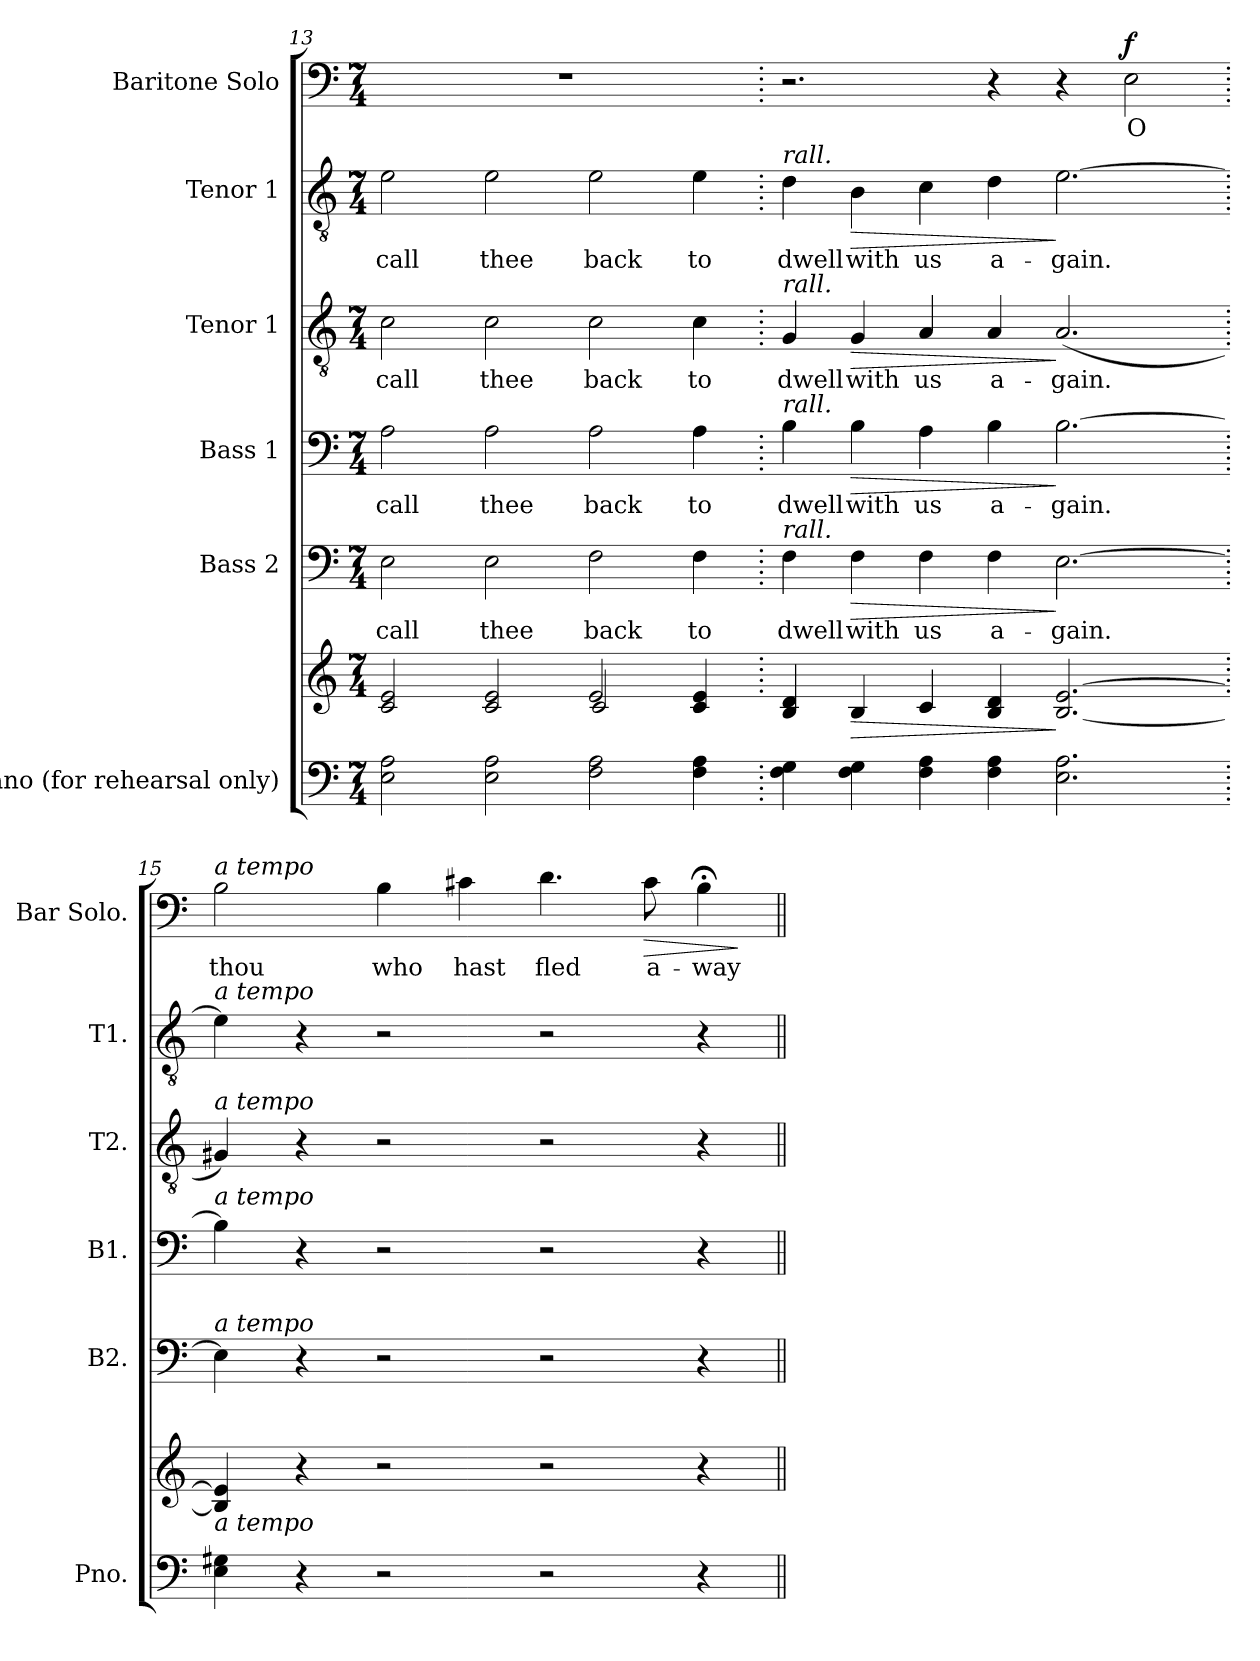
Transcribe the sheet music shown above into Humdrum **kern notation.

**kern	**kern	**dynam	**kern	**text	**dynam	**kern	**text	**dynam	**kern	**text	**dynam	**kern	**text	**dynam	**kern	**text	**dynam
*part6	*part6	*part6	*part5	*part5	*part5	*part4	*part4	*part4	*part3	*part3	*part3	*part2	*part2	*part2	*part1	*part1	*part1
*staff7	*staff6	*staff6/7	*staff5	*staff5	*staff5	*staff4	*staff4	*staff4	*staff3	*staff3	*staff3	*staff2	*staff2	*staff2	*staff1	*staff1	*staff1
*I"Piano (for rehearsal only)	*	*	*I"Bass 2	*	*	*I"Bass 1	*	*	*I"Tenor 1	*	*	*I"Tenor 1	*	*	*I"Baritone Solo	*	*
*I'Pno.	*	*	*I'B2.	*	*	*I'B1.	*	*	*I'T2.	*	*	*I'T1.	*	*	*I'Bar  Solo.	*	*
*clefF4	*clefG2	*	*clefF4	*	*	*clefF4	*	*	*clefGv2	*	*	*clefGv2	*	*	*clefF4	*	*
*	*	*	*	*	*	*	*	*	*ITrd7c12	*	*	*ITrd7c12	*	*	*	*	*
*k[]	*k[]	*	*k[]	*	*	*k[]	*	*	*k[]	*	*	*k[]	*	*	*k[]	*	*
*C:	*C:	*	*C:	*	*	*C:	*	*	*C:	*	*	*C:	*	*	*C:	*	*
*M7/4	*M7/4	*	*M7/4	*	*	*M7/4	*	*	*M7/4	*	*	*M7/4	*	*	*M7/4	*	*
=13	=13	=13	=13	=13	=13	=13	=13	=13	=13	=13	=13	=13	=13	=13	=13	=13	=13
*	*^	*	*	*	*	*	*	*	*	*	*	*	*	*	*	*	*
!	!	!	!	!	!LO:LY:b:color=#000000	!	!	!	!	!	!	!	!	!	!	!	!	!
!	!	!	!	!	!	!	!	!LO:LY:b:color=#000000	!	!	!	!	!	!	!	!	!	!
!	!	!	!	!	!	!	!	!	!	!	!LO:LY:b:color=#000000	!	!	!	!	!	!	!
!	!	!	!	!	!	!	!	!	!	!	!	!	!	!LO:LY:b:color=#000000	!	!LO:N:vis=1	!	!
2Ei\ 2Ai	2ci/ 2ei	1ryy	.	2Ei\	call	.	2Ai\	call	.	2Ci\	call	.	2Ei\	call	.	1..r	.	.
!	!	!	!	!	!LO:LY:b:color=#000000	!	!	!	!	!	!	!	!	!	!	!	!	!
!	!	!	!	!	!	!	!	!LO:LY:b:color=#000000	!	!	!	!	!	!	!	!	!	!
!	!	!	!	!	!	!	!	!	!	!	!LO:LY:b:color=#000000	!	!	!	!	!	!	!
!	!	!	!	!	!	!	!	!	!	!	!	!	!	!LO:LY:b:color=#000000	!	!	!	!
2Ei\ 2Ai	2ci/ 2ei	.	.	2Ei\	thee	.	2Ai\	thee	.	2Ci\	thee	.	2Ei\	thee	.	.	.	.
!	!	!	!	!	!LO:LY:b:color=#000000	!	!	!	!	!	!	!	!	!	!	!	!	!
!	!	!	!	!	!	!	!	!LO:LY:b:color=#000000	!	!	!	!	!	!	!	!	!	!
!	!	!	!	!	!	!	!	!	!	!	!LO:LY:b:color=#000000	!	!	!	!	!	!	!
!	!	!	!	!	!	!	!	!	!	!	!	!	!	!LO:LY:b:color=#000000	!	!	!	!
2Fi\ 2Ai	2ei/	2ci/	.	2Fi\	back	.	2Ai\	back	.	2Ci\	back	.	2Ei\	back	.	.	.	.
!	!	!	!	!	!LO:LY:b:color=#000000	!	!	!	!	!	!	!	!	!	!	!	!	!
!	!	!	!	!	!	!	!	!LO:LY:b:color=#000000	!	!	!	!	!	!	!	!	!	!
!	!	!	!	!	!	!	!	!	!	!	!LO:LY:b:color=#000000	!	!	!	!	!	!	!
!	!	!	!	!	!	!	!	!	!	!	!	!	!	!LO:LY:b:color=#000000	!	!	!	!
4Fi\ 4Ai	4ci/ 4ei	4ryy	.	4Fi\	to	.	4Ai\	to	.	4Ci\	to	.	4Ei\	to	.	.	.	.
*	*v	*v	*	*	*	*	*	*	*	*	*	*	*	*	*	*	*	*
!!LO:PB:g=z
=14.	=14.	=14.	=14.	=14.	=14.	=14.	=14.	=14.	=14.	=14.	=14.	=14.	=14.	=14.	=14.	=14.	=14.
*	*^	*	*	*	*	*	*	*	*	*	*	*	*	*	*	*	*
!	!	!	!	!	!LO:LY:b:color=#000000	!	!	!	!	!	!	!	!	!	!	!	!	!
*	*v	*v	*	*	*	*	*	*	*	*	*	*	*	*	*	*	*	*
*	*^	*	*	*	*	*	*	*	*	*	*	*	*	*	*	*	*
!	!	!	!	!	!	!	!	!LO:LY:b:color=#000000	!	!	!	!	!	!	!	!	!	!
*	*v	*v	*	*	*	*	*	*	*	*	*	*	*	*	*	*	*	*
*	*^	*	*	*	*	*	*	*	*	*	*	*	*	*	*	*	*
!	!	!	!	!	!	!	!	!	!	!	!LO:LY:b:color=#000000	!	!	!	!	!	!	!
*	*v	*v	*	*	*	*	*	*	*	*	*	*	*	*	*	*	*	*
*	*^	*	*	*	*	*	*	*	*	*	*	*	*	*	*	*	*
!	!	!	!	!	!	!	!	!	!	!	!	!	!LO:TX:a:i:t=rall.	!	!	!	!	!
!	!	!	!	!	!	!	!	!	!	!LO:TX:a:i:t=rall.	!	!	!	!	!	!	!	!
!	!	!	!	!	!	!	!LO:TX:a:i:t=rall.	!	!	!	!	!	!	!	!	!	!	!
!	!	!	!	!LO:TX:a:i:t=rall.	!	!	!	!	!	!	!	!	!	!	!	!	!	!
!	!LO:TX:b:i:t=rall.	!	!	!	!	!	!	!	!	!	!	!	!	!	!	!	!	!
!	!	!	!	!	!	!	!	!	!	!	!	!	!	!LO:LY:b:color=#000000	!	!	!	!
*	*v	*v	*	*	*	*	*	*	*	*	*	*	*	*	*	*	*	*
4Fi\ 4Gi	4Bi/ 4di	.	4Fi\	dwell	.	4Bi\	dwell	.	4GGi/	dwell	.	4Di\	dwell	.	2.r	.	.
!	!	!LO:HP:b	!	!	!	!	!	!	!	!	!	!	!	!	!	!	!
!	!	!	!	!LO:LY:b:color=#000000	!LO:HP:b	!	!	!	!	!	!	!	!	!	!	!	!
!	!	!	!	!	!	!	!LO:LY:b:color=#000000	!LO:HP:b	!	!	!	!	!	!	!	!	!
!	!	!	!	!	!	!	!	!	!	!LO:LY:b:color=#000000	!LO:HP:b	!	!	!	!	!	!
!	!	!	!	!	!	!	!	!	!	!	!	!	!LO:LY:b:color=#000000	!LO:HP:b	!	!	!
4Fi\ 4Gi	4Bi/	>	4Fi\	with	>	4Bi\	with	>	4GGi/	with	>	4BBi\	with	>	.	.	.
!	!	!	!	!LO:LY:b:color=#000000	!	!	!	!	!	!	!	!	!	!	!	!	!
!	!	!	!	!	!	!	!LO:LY:b:color=#000000	!	!	!	!	!	!	!	!	!	!
!	!	!	!	!	!	!	!	!	!	!LO:LY:b:color=#000000	!	!	!	!	!	!	!
!	!	!	!	!	!	!	!	!	!	!	!	!	!LO:LY:b:color=#000000	!	!	!	!
4Fi\ 4Ai	4ci/	.	4Fi\	us	.	4Ai\	us	.	4AAi/	us	.	4Ci\	us	.	.	.	.
!	!	!	!	!LO:LY:b:color=#000000	!	!	!	!	!	!	!	!	!	!	!	!	!
!	!	!	!	!	!	!	!LO:LY:b:color=#000000	!	!	!	!	!	!	!	!	!	!
!	!	!	!	!	!	!	!	!	!	!LO:LY:b:color=#000000	!	!	!	!	!	!	!
!	!	!	!	!	!	!	!	!	!	!	!	!	!LO:LY:b:color=#000000	!	!	!	!
4Fi\ 4Ai	4Bi/ 4di	.	4Fi\	a-	.	4Bi\	a-	.	4AAi/	a-	.	4Di\	a-	.	4r	.	.
!	!	!	!	!LO:LY:b:color=#000000	!	!	!	!	!	!	!	!	!	!	!	!	!
!	!	!	!	!	!	!	!LO:LY:b:color=#000000	!	!	!	!	!	!	!	!	!	!
!	!	!	!	!	!	!	!	!	!	!LO:LY:b:color=#000000	!	!	!	!	!	!	!
!	!	!	!	!	!	!	!	!	!	!	!	!	!LO:LY:b:color=#000000	!	!	!	!
2.Ei\ 2.Ai	[<2.Bi/ [>2.ei	]	[>2.Ei\	-gain.	]	[>2.Bi\	-gain.	]	(2.AAi/	-gain.	]	[>2.Ei\	-gain.	]	4r	.	.
!	!	!	!	!	!	!	!	!	!	!	!	!	!	!	!	!LO:LY:b:color=#000000	!
.	.	.	.	.	.	.	.	.	.	.	.	.	.	.	2Ei\	O	f
=15.	=15.	=15.	=15.	=15.	=15.	=15.	=15.	=15.	=15.	=15.	=15.	=15.	=15.	=15.	=15.	=15.	=15.
!	!	!	!	!	!	!	!	!	!	!	!	!	!	!	!LO:TX:a:i:t=a tempo	!	!
!	!	!	!	!	!	!	!	!	!	!	!	!LO:TX:a:i:t=a tempo	!	!	!	!	!
!	!	!	!	!	!	!	!	!	!LO:TX:a:i:t=a tempo	!	!	!	!	!	!	!	!
!	!	!	!	!	!	!LO:TX:a:i:t=a tempo	!	!	!	!	!	!	!	!	!	!	!
!	!	!	!LO:TX:a:i:t=a tempo	!	!	!	!	!	!	!	!	!	!	!	!	!	!
!	!LO:TX:b:i:t=a tempo	!	!	!	!	!	!	!	!	!	!	!	!	!	!	!	!
!	!	!	!	!	!	!	!	!	!	!	!	!	!	!	!	!LO:LY:b:color=#000000	!
4Ei\ 4G#Xi	4Bi/] 4ei]	.	4Ei\]	.	.	4Bi\]	.	.	4GG#Xi/)	.	.	4Ei\]	.	.	2Bi\	thou	.
4r	4r	.	4r	.	.	4r	.	.	4r	.	.	4r	.	.	.	.	.
!	!	!	!	!	!	!	!	!	!	!	!	!	!	!	!	!LO:LY:b:color=#000000	!
2r	2r	.	2r	.	.	2r	.	.	2r	.	.	2r	.	.	4Bi\	who	.
!	!	!	!	!	!	!	!	!	!	!	!	!	!	!	!	!LO:LY:b:color=#000000	!
.	.	.	.	.	.	.	.	.	.	.	.	.	.	.	4c#Xi\	hast	.
!	!	!	!	!	!	!	!	!	!	!	!	!	!	!	!	!LO:LY:b:color=#000000	!
2r	2r	.	2r	.	.	2r	.	.	2r	.	.	2r	.	.	4.di\	fled	.
!	!	!	!	!	!	!	!	!	!	!	!	!	!	!	!	!LO:LY:b:color=#000000	!LO:HP:b
.	.	.	.	.	.	.	.	.	.	.	.	.	.	.	8c#i\	a-	>
!	!	!	!	!	!	!	!	!	!	!	!	!	!	!	!	!LO:LY:b:color=#000000	!
4r	4r	.	4r	.	.	4r	.	.	4r	.	.	4r	.	.	4B;i\	-way	.
.	.	.	.	.	.	.	.	.	.	.	.	.	.	.	.	.	]
=||	=||	=||	=||	=||	=||	=||	=||	=||	=||	=||	=||	=||	=||	=||	=||	=||	=||
*-	*-	*-	*-	*-	*-	*-	*-	*-	*-	*-	*-	*-	*-	*-	*-	*-	*-
